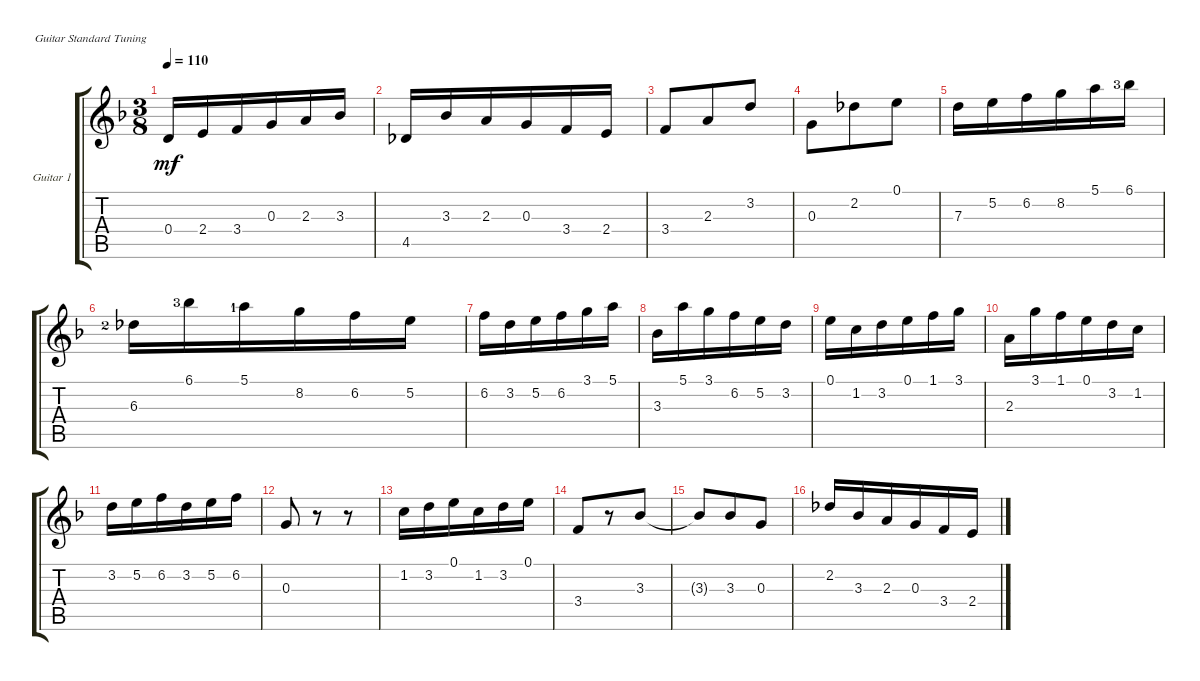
\bracketExtendMode groupsimilarinstruments
\firstSystemTrackNameOrientation horizontal
\otherSystemsTrackNameOrientation horizontal
\track ("Guitar 1" "Guitar 1") {instrument acousticguitarnylon}
\staff {score tabs}
\tuning (E4 B3 G3 D3 A2 E2)
\ts (3 8)
\tempo 110
\clef g2
\ks dminor
0.4.16{dy mf instrument acousticguitarnylon} 2.4.16 3.4.16 0.3.16 2.3.16 3.3.16 |
4.5.16 3.3.16 2.3.16 0.3.16 3.4.16 2.4.16 |
3.4.8 2.3.8 3.2.8 |
0.3.8 2.2.8 0.1.8 |
7.3.16 5.2.16 6.2.16 8.2.16 5.1.16 6.1{lf 4}.16 |
6.3{lf 3}.16 6.1{lf 4}.16 5.1{lf 2}.16 8.2.16 6.2.16 5.2.16 |
6.2.16 3.2.16 5.2.16 6.2.16 3.1.16 5.1.16 |
3.3.16 5.1.16 3.1.16 6.2.16 5.2.16 3.2.16 |
0.1.16 1.2.16 3.2.16 0.1.16 1.1.16 3.1.16 |
2.3.16 3.1.16 1.1.16 0.1.16 3.2.16 1.2.16 |
3.2.16 5.2.16 6.2.16 3.2.16 5.2.16 6.2.16 |
0.3.8 r.8 r.8 |
1.2.16 3.2.16 0.1.16 1.2.16 3.2.16 0.1.16 |
3.4.8 r.8 3.3.8 |
3.3{t}.8 3.3.8 0.3.8 |
2.2.16 3.3.16 2.3.16 0.3.16 3.4.16 2.4.16
